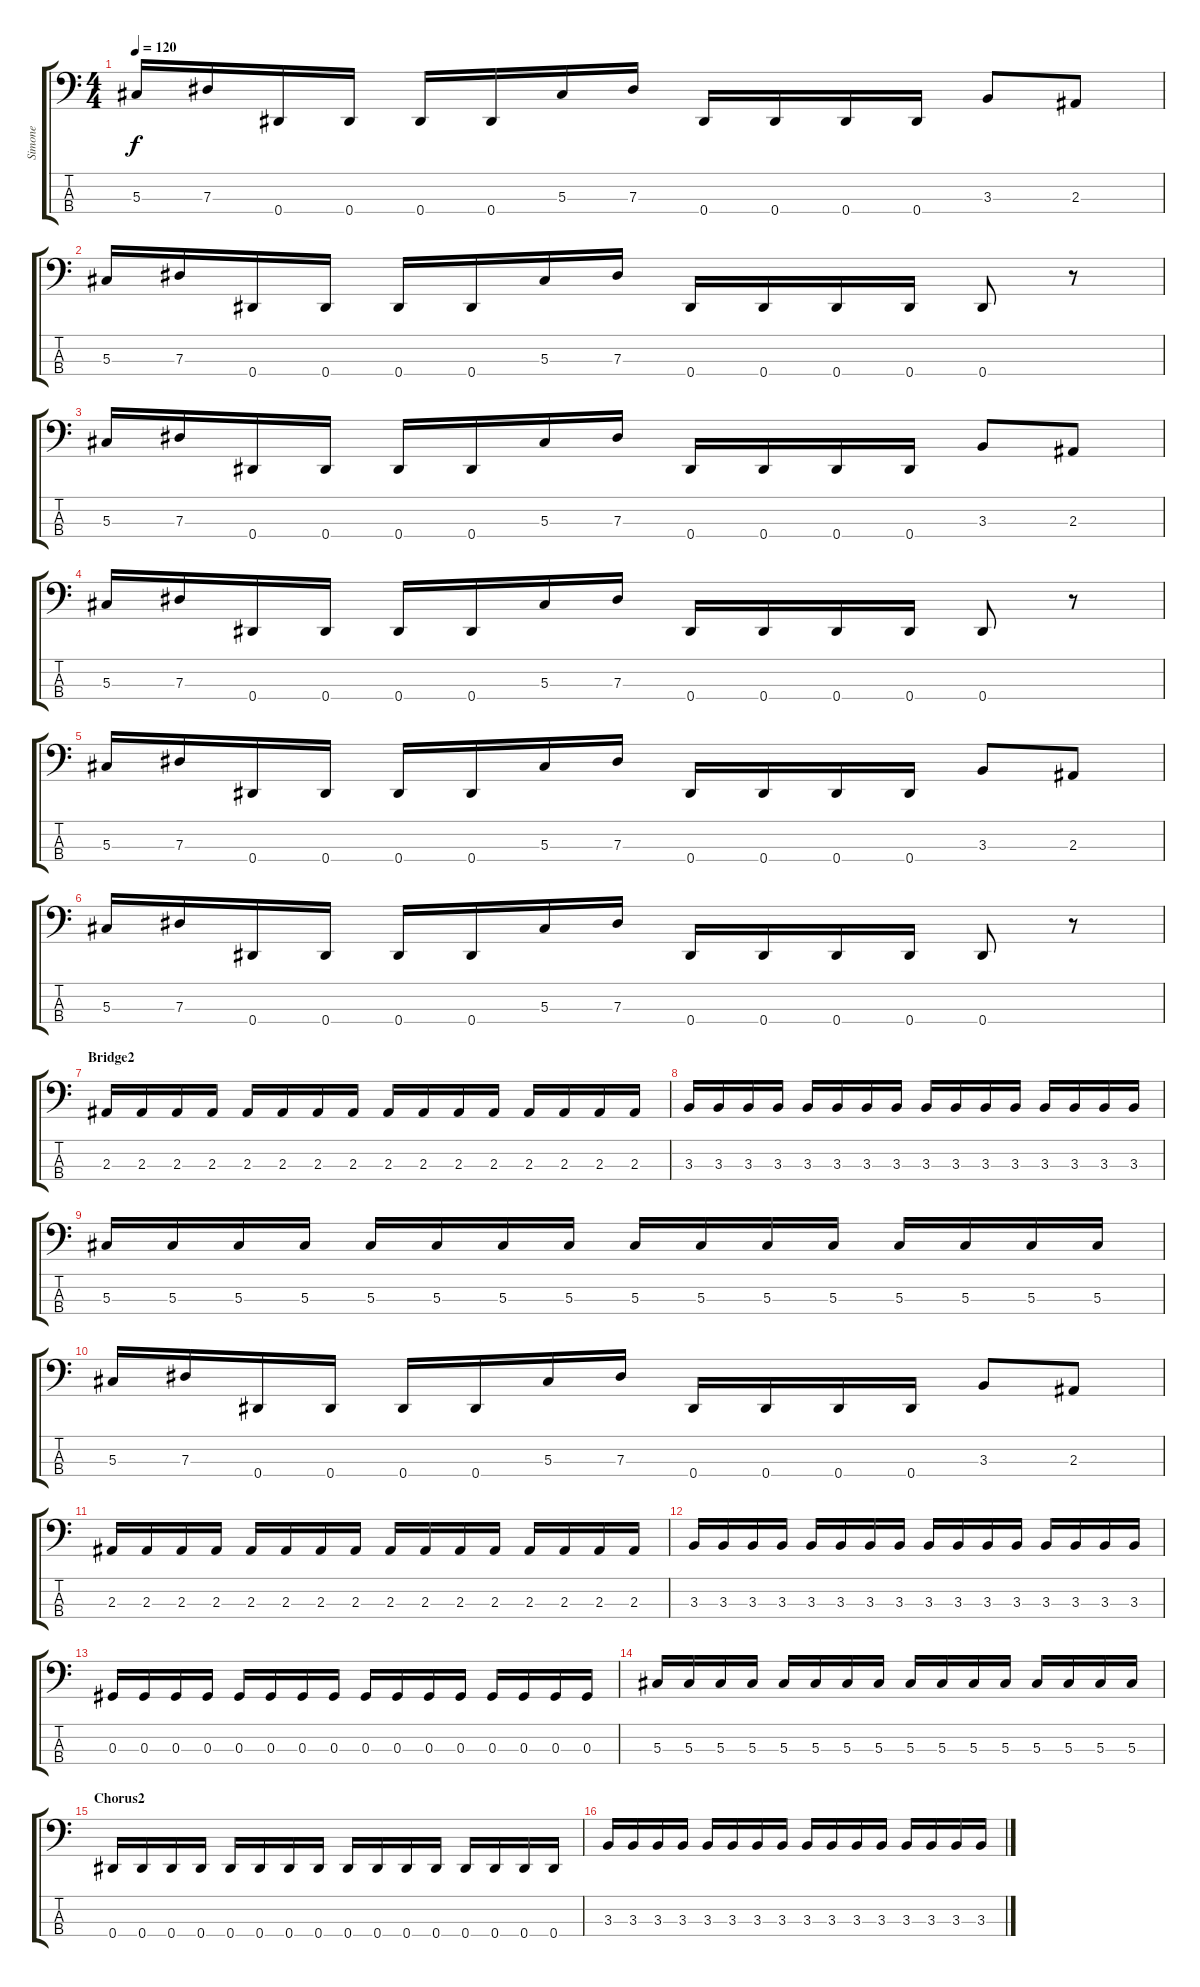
\track ("Simone" "Simone") {instrument electricbassfinger}
\staff {score tabs}
\tuning (Gb2 Db2 Ab1 Eb1) {hide}
\ts (4 4)
\tempo 120
\clef f4
\ks c
5.3.16{dy f} 7.3.16 0.4.16 0.4.16 0.4.16 0.4.16 5.3.16 7.3.16 0.4.16 0.4.16 0.4.16 0.4.16 3.3.8 2.3.8 |
5.3.16 7.3.16 0.4.16 0.4.16 0.4.16 0.4.16 5.3.16 7.3.16 0.4.16 0.4.16 0.4.16 0.4.16 0.4.8 r.8 |
5.3.16 7.3.16 0.4.16 0.4.16 0.4.16 0.4.16 5.3.16 7.3.16 0.4.16 0.4.16 0.4.16 0.4.16 3.3.8 2.3.8 |
5.3.16 7.3.16 0.4.16 0.4.16 0.4.16 0.4.16 5.3.16 7.3.16 0.4.16 0.4.16 0.4.16 0.4.16 0.4.8 r.8 |
5.3.16 7.3.16 0.4.16 0.4.16 0.4.16 0.4.16 5.3.16 7.3.16 0.4.16 0.4.16 0.4.16 0.4.16 3.3.8 2.3.8 |
5.3.16 7.3.16 0.4.16 0.4.16 0.4.16 0.4.16 5.3.16 7.3.16 0.4.16 0.4.16 0.4.16 0.4.16 0.4.8 r.8 |
\section ("" "Bridge2")
2.3.16 2.3.16 2.3.16 2.3.16 2.3.16 2.3.16 2.3.16 2.3.16 2.3.16 2.3.16 2.3.16 2.3.16 2.3.16 2.3.16 2.3.16 2.3.16 |
3.3.16 3.3.16 3.3.16 3.3.16 3.3.16 3.3.16 3.3.16 3.3.16 3.3.16 3.3.16 3.3.16 3.3.16 3.3.16 3.3.16 3.3.16 3.3.16 |
5.3.16 5.3.16 5.3.16 5.3.16 5.3.16 5.3.16 5.3.16 5.3.16 5.3.16 5.3.16 5.3.16 5.3.16 5.3.16 5.3.16 5.3.16 5.3.16 |
5.3.16 7.3.16 0.4.16 0.4.16 0.4.16 0.4.16 5.3.16 7.3.16 0.4.16 0.4.16 0.4.16 0.4.16 3.3.8 2.3.8 |
2.3.16 2.3.16 2.3.16 2.3.16 2.3.16 2.3.16 2.3.16 2.3.16 2.3.16 2.3.16 2.3.16 2.3.16 2.3.16 2.3.16 2.3.16 2.3.16 |
3.3.16 3.3.16 3.3.16 3.3.16 3.3.16 3.3.16 3.3.16 3.3.16 3.3.16 3.3.16 3.3.16 3.3.16 3.3.16 3.3.16 3.3.16 3.3.16 |
0.3.16 0.3.16 0.3.16 0.3.16 0.3.16 0.3.16 0.3.16 0.3.16 0.3.16 0.3.16 0.3.16 0.3.16 0.3.16 0.3.16 0.3.16 0.3.16 |
5.3.16 5.3.16 5.3.16 5.3.16 5.3.16 5.3.16 5.3.16 5.3.16 5.3.16 5.3.16 5.3.16 5.3.16 5.3.16 5.3.16 5.3.16 5.3.16 |
\section ("" "Chorus2")
0.4.16 0.4.16 0.4.16 0.4.16 0.4.16 0.4.16 0.4.16 0.4.16 0.4.16 0.4.16 0.4.16 0.4.16 0.4.16 0.4.16 0.4.16 0.4.16 |
3.3.16 3.3.16 3.3.16 3.3.16 3.3.16 3.3.16 3.3.16 3.3.16 3.3.16 3.3.16 3.3.16 3.3.16 3.3.16 3.3.16 3.3.16 3.3.16
